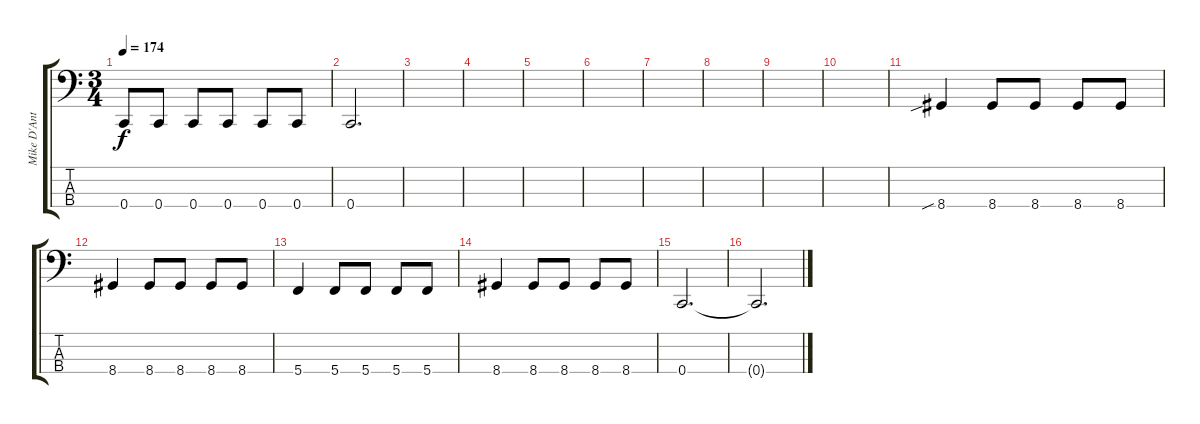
\track ("Mike D'Antonio" "Mike D'Ant") {instrument electricbasspick}
\staff {score tabs}
\tuning (F2 C2 G1 C1) {hide}
\ts (3 4)
\tempo 174
\clef f4
\ks c
0.4.8{dy f} 0.4.8 0.4.8 0.4.8 0.4.8 0.4.8 |
0.4.2{d} |
|
|
|
|
|
|
|
|
8.4{sib}.4 8.4.8 8.4.8 8.4.8 8.4.8 |
8.4.4 8.4.8 8.4.8 8.4.8 8.4.8 |
5.4.4 5.4.8 5.4.8 5.4.8 5.4.8 |
8.4.4 8.4.8 8.4.8 8.4.8 8.4.8 |
0.4.2{d} |
0.4{t}.2{d}
